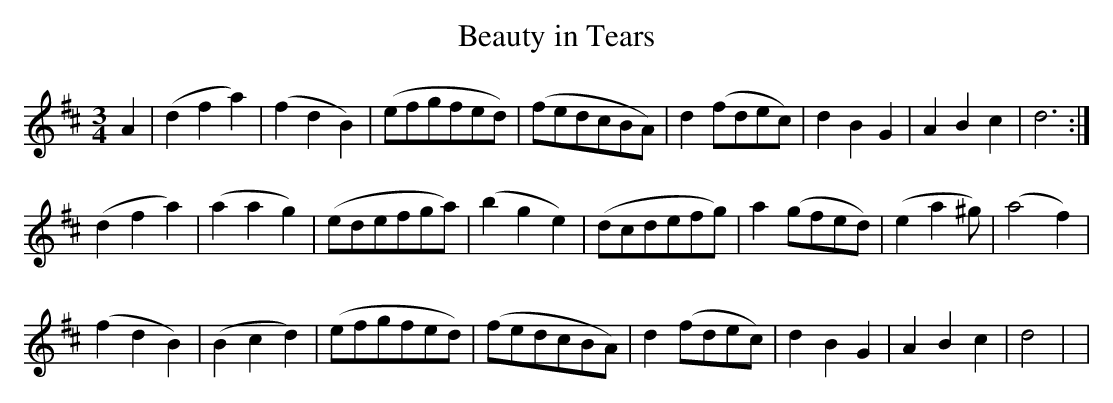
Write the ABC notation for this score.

X:1
T:Beauty in Tears
M:3/4
K:D
A2|(d2f2a2)|(f2 d2 B2)|(efgfed)|(fedcBA)|\
d2(fdec)|d2B2G2|A2B2c2|d6:|
(d2f2a2)|(a2a2g2)|(edefga)|(b2g2e2)|\
(dcdefg)|a2(gfed)|(e2a2^g)|(a4f2)|
(f2d2B2)|(B2c2d2)|(efgfed)|(fedcBA)|\
d2(fdec) |d2B2G2|A2B2c2|d4 |>|
